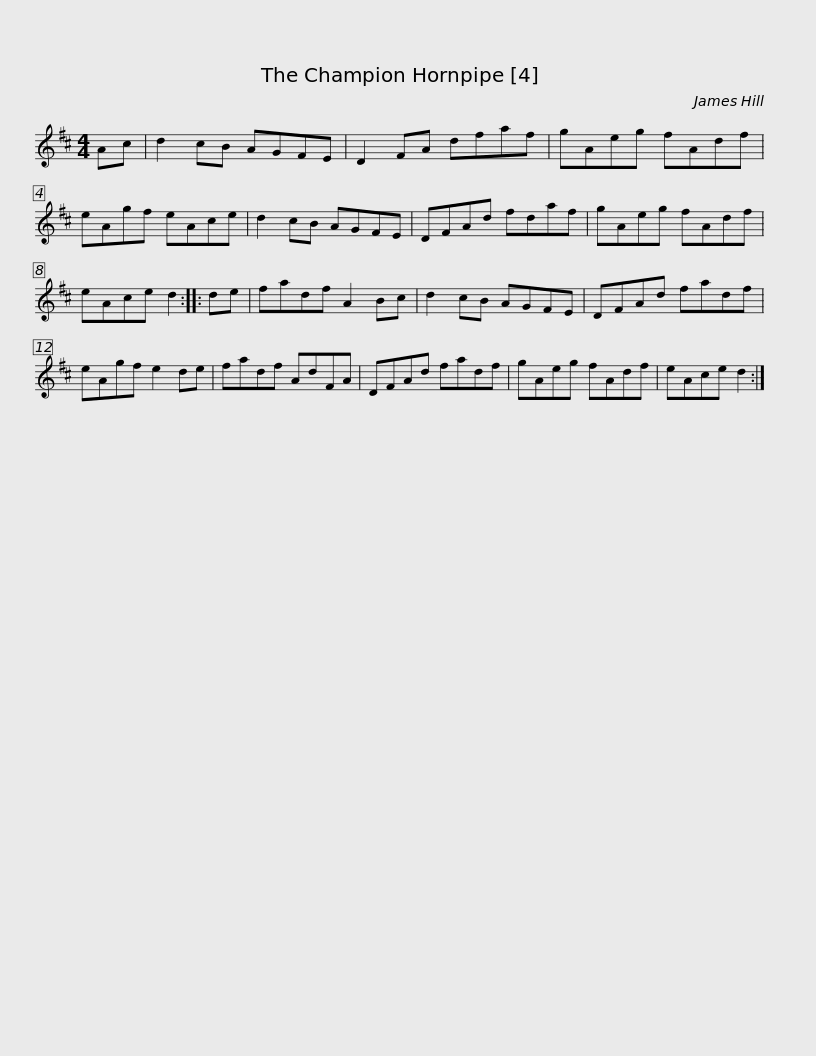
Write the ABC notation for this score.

X:1
L:1/8
M:4/4
I:linebreak $
K:D
V:1 treble
V:1
 Ac | d2 cB AGFE | D2 FA dfaf | gAeg fAdf | eAgf eAce | %5
 d2 cB AGFE |$ DFAd fdaf | gAeg fAdf | eAce d2 :: de | %10
 fadf A2 Bc | d2 cB AGFE |$ DFAd fadf | eAgf e2 de | fadf AdFA | %15
 DFAd fadf | gAeg fAdf | eAce d2 :| %18
